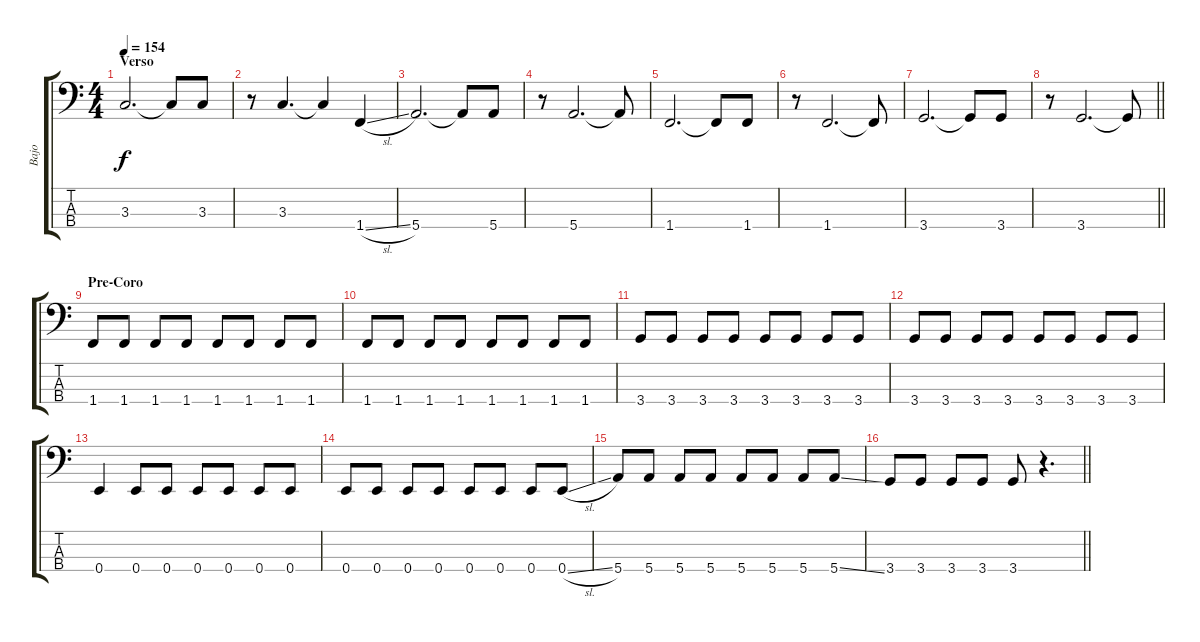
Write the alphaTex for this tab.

\track ("Bajo" "Bajo") {instrument electricbasspick}
\staff {score tabs}
\tuning (G2 D2 A1 E1) {hide}
\ts (4 4)
\section ("" "Verso")
\tempo 154
\clef f4
\ks c
3.3.2{d dy f} 3.3{t}.8 3.3.8 |
r.8 3.3.4{d} 3.3{t}.4 1.4{sl}.4 |
5.4.2{d} 5.4{t}.8 5.4.8 |
r.8 5.4.2{d} 5.4{t}.8 |
1.4.2{d} 1.4{t}.8 1.4.8 |
r.8 1.4.2{d} 1.4{t}.8 |
3.4.2{d} 3.4{t}.8 3.4.8 |
\barLineRight lightlight
r.8 3.4.2{d} 3.4{t}.8 |
\section ("" "Pre-Coro")
1.4.8 1.4.8 1.4.8 1.4.8 1.4.8 1.4.8 1.4.8 1.4.8 |
1.4.8 1.4.8 1.4.8 1.4.8 1.4.8 1.4.8 1.4.8 1.4.8 |
3.4.8 3.4.8 3.4.8 3.4.8 3.4.8 3.4.8 3.4.8 3.4.8 |
3.4.8 3.4.8 3.4.8 3.4.8 3.4.8 3.4.8 3.4.8 3.4.8 |
0.4.4 0.4.8 0.4.8 0.4.8 0.4.8 0.4.8 0.4.8 |
0.4.8 0.4.8 0.4.8 0.4.8 0.4.8 0.4.8 0.4.8 0.4{sl}.8 |
5.4.8 5.4.8 5.4.8 5.4.8 5.4.8 5.4.8 5.4.8 5.4{ss}.8 |
\barLineRight lightlight
3.4.8 3.4.8 3.4.8 3.4.8 3.4.8 r.4{d}
